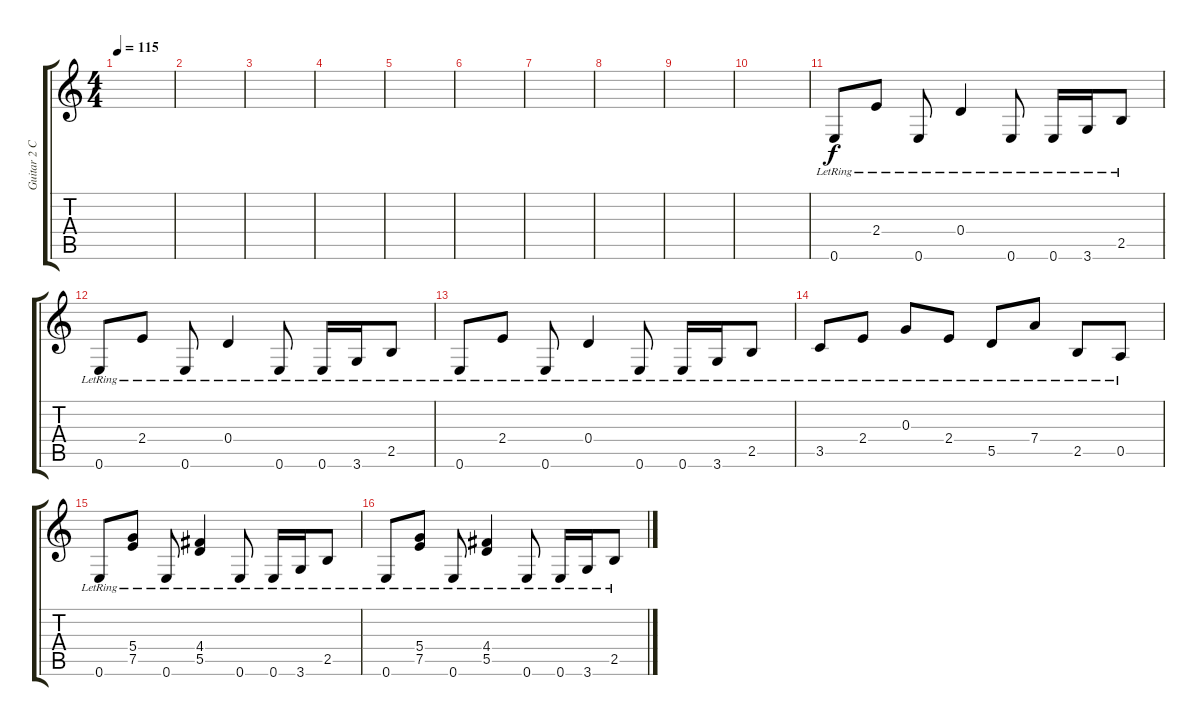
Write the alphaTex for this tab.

\track ("Guitar 2 Clean" "Guitar 2 C") {instrument acousticguitarsteel}
\staff {score tabs}
\tuning (E4 B3 G3 D3 A2 E2) {hide}
\ts (4 4)
\tempo 115
\clef g2
\ks c
|
|
|
|
|
|
|
|
|
|
0.6{lr}.8 2.4{lr}.8 0.6{lr}.8 0.4{lr}.4 0.6{lr}.8 0.6{lr}.16 3.6{lr}.16 2.5{lr}.8 |
0.6{lr}.8 2.4{lr}.8 0.6{lr}.8 0.4{lr}.4 0.6{lr}.8 0.6{lr}.16 3.6{lr}.16 2.5{lr}.8 |
0.6{lr}.8 2.4{lr}.8 0.6{lr}.8 0.4{lr}.4 0.6{lr}.8 0.6{lr}.16 3.6{lr}.16 2.5{lr}.8 |
3.5{lr}.8 2.4{lr}.8 0.3{lr}.8 2.4{lr}.8 5.5{lr}.8 7.4{lr}.8 2.5{lr}.8 0.5{lr}.8 |
0.6{lr}.8 (5.4{lr} 7.5{lr}).8 0.6{lr}.8 (4.4{lr} 5.5{lr}).4 0.6{lr}.8 0.6{lr}.16 3.6{lr}.16 2.5{lr}.8 |
0.6{lr}.8 (5.4{lr} 7.5{lr}).8 0.6{lr}.8 (4.4{lr} 5.5{lr}).4 0.6{lr}.8 0.6{lr}.16 3.6{lr}.16 2.5{lr}.8
